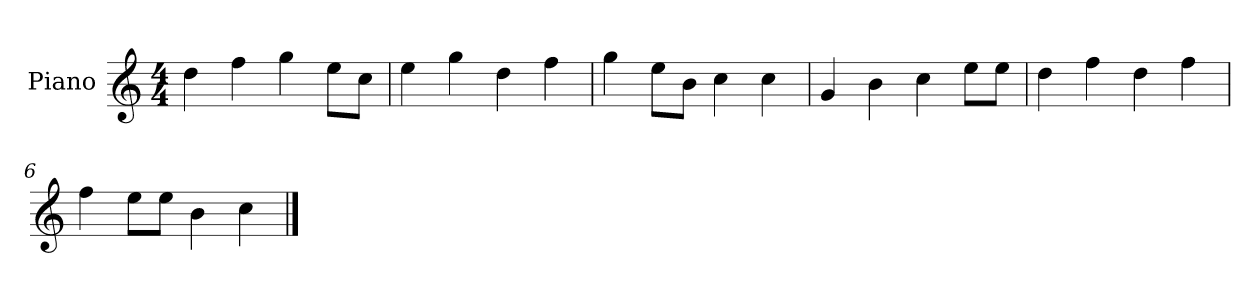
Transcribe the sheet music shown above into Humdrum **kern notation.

**kern
*part1
*staff1
*I"Piano
*I'P-no
*clefG2
*k[]
*M4/4
*MM90
=1
4dd\
4ff\
4gg\
8ee\L
8cc\J
=2
4ee\
4gg\
4dd\
4ff\
=3
4gg\
8ee\L
8b\J
4cc\
4cc\
=4
4g/
4b\
4cc\
8ee\L
8ee\J
=5
4dd\
4ff\
4dd\
4ff\
=6
4ff\
8ee\L
8ee\J
4b\
4cc\
==
*-
